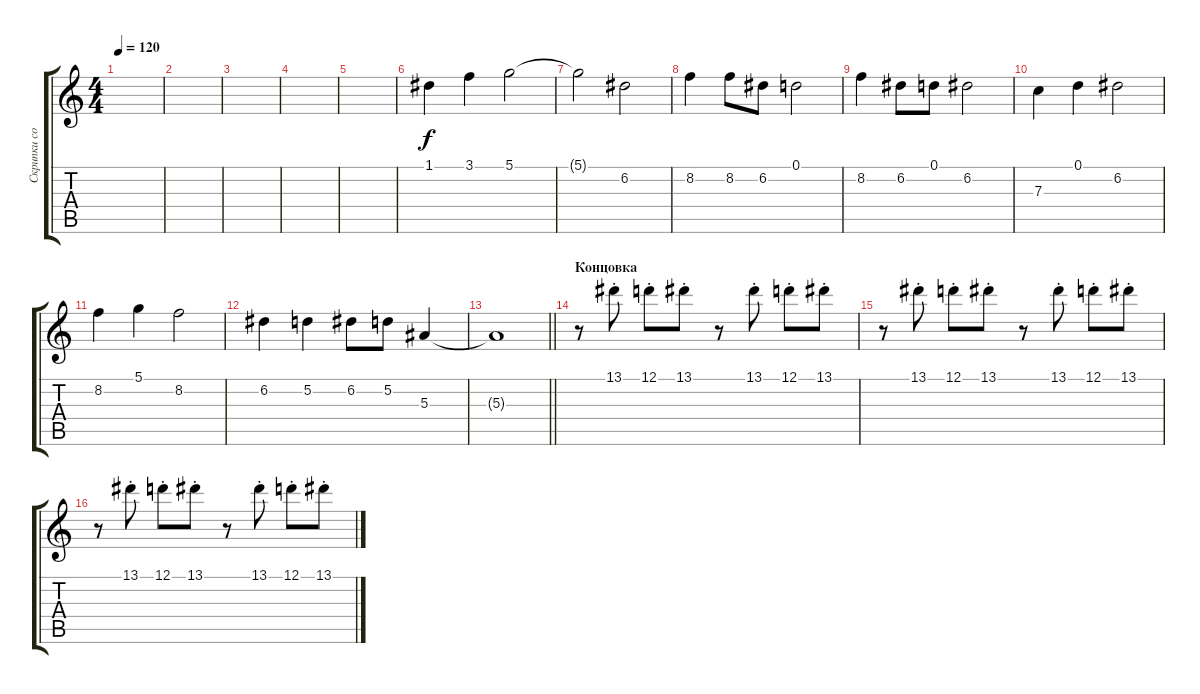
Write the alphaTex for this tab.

\track ("Скрипки сопрано 2" "Скрипки со") {instrument stringensemble1}
\staff {score tabs}
\tuning (D5 A4 F4 C4 G3 C3) {hide}
\ts (4 4)
\tempo 120
\clef g2
\ks c
|
|
|
|
|
1.1.4{volume 16} 3.1.4 5.1.2 |
5.1{t}.2 6.2.2 |
8.2.4 8.2.8 6.2.8 0.1.2 |
8.2.4 6.2.8 0.1.8 6.2.2 |
7.3.4 0.1.4 6.2.2 |
8.2.4 5.1.4 8.2.2 |
6.2.4 5.2.4 6.2.8 5.2.8 5.3.4 |
\barLineRight lightlight
5.3{t}.1 |
\section ("" "Концовка")
r.8{volume 14} 13.1{st}.8 12.1{st}.8 13.1{st}.8 r.8 13.1{st}.8 12.1{st}.8 13.1{st}.8 |
r.8 13.1{st}.8 12.1{st}.8 13.1{st}.8 r.8 13.1{st}.8 12.1{st}.8 13.1{st}.8 |
r.8 13.1{st}.8 12.1{st}.8 13.1{st}.8 r.8 13.1{st}.8 12.1{st}.8 13.1{st}.8
